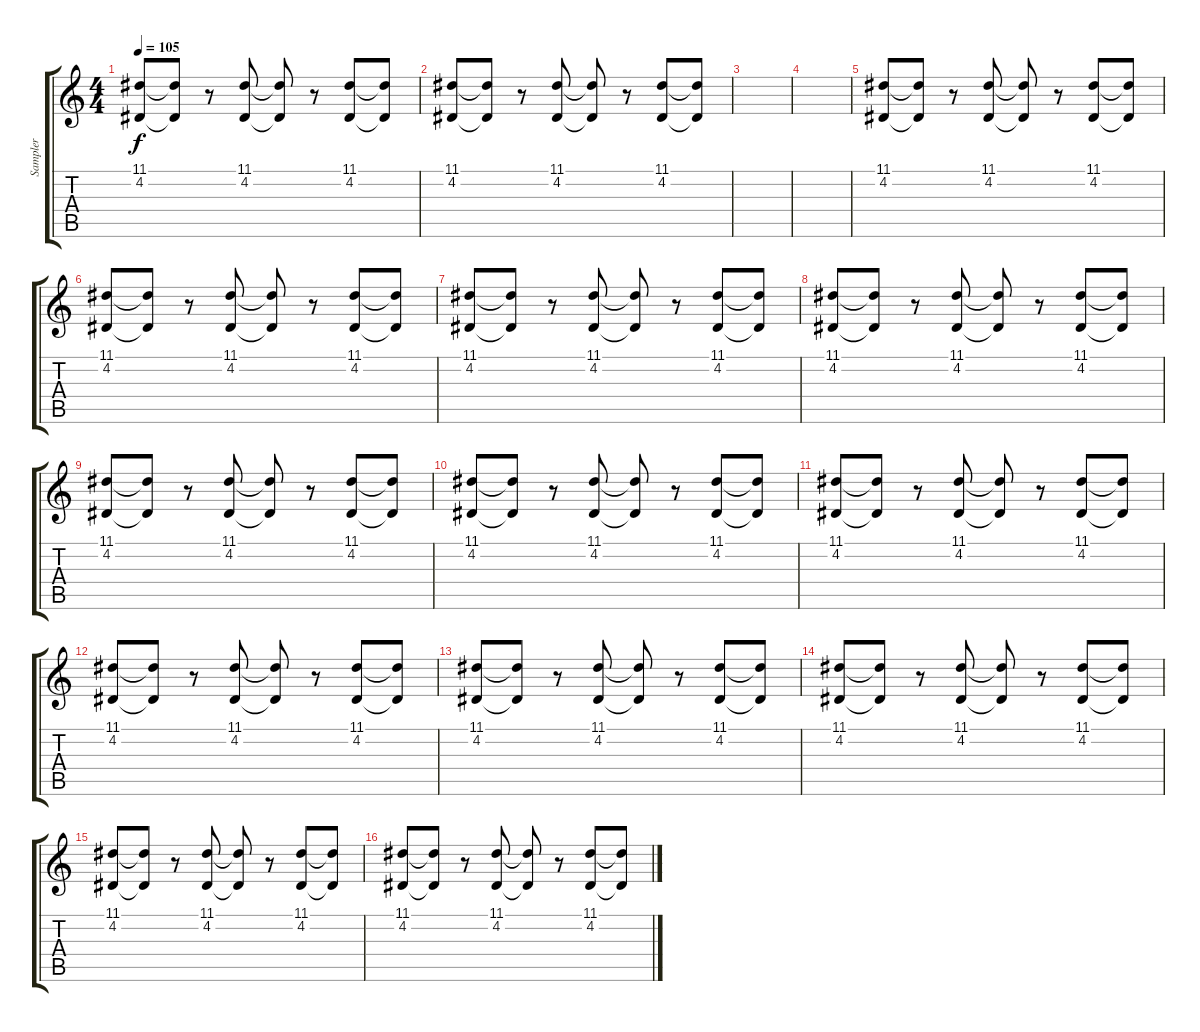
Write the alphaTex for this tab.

\track ("Sampler" "Sampler") {instrument agogo}
\staff {score tabs}
\tuning (E4 B3 G3 D3 A2 E2) {hide}
\ts (4 4)
\tempo 105
\clef g2
\ks c
(11.1 4.2).8{dy f volume 8 instrument lead8bassandlead} (11.1{t} 4.2{t}).8 r.8 (11.1 4.2).8 (11.1{t} 4.2{t}).8 r.8 (11.1 4.2).8 (11.1{t} 4.2{t}).8 |
(11.1 4.2).8{volume 8 instrument lead8bassandlead} (11.1{t} 4.2{t}).8 r.8 (11.1 4.2).8 (11.1{t} 4.2{t}).8 r.8 (11.1 4.2).8 (11.1{t} 4.2{t}).8 |
|
|
(11.1 4.2).8{volume 8 instrument lead8bassandlead} (11.1{t} 4.2{t}).8 r.8 (11.1 4.2).8 (11.1{t} 4.2{t}).8 r.8 (11.1 4.2).8 (11.1{t} 4.2{t}).8 |
(11.1 4.2).8 (11.1{t} 4.2{t}).8 r.8 (11.1 4.2).8 (11.1{t} 4.2{t}).8 r.8 (11.1 4.2).8 (11.1{t} 4.2{t}).8 |
(11.1 4.2).8 (11.1{t} 4.2{t}).8 r.8 (11.1 4.2).8 (11.1{t} 4.2{t}).8 r.8 (11.1 4.2).8 (11.1{t} 4.2{t}).8 |
(11.1 4.2).8 (11.1{t} 4.2{t}).8 r.8 (11.1 4.2).8 (11.1{t} 4.2{t}).8 r.8 (11.1 4.2).8 (11.1{t} 4.2{t}).8 |
(11.1 4.2).8 (11.1{t} 4.2{t}).8 r.8 (11.1 4.2).8 (11.1{t} 4.2{t}).8 r.8 (11.1 4.2).8 (11.1{t} 4.2{t}).8 |
(11.1 4.2).8 (11.1{t} 4.2{t}).8 r.8 (11.1 4.2).8 (11.1{t} 4.2{t}).8 r.8 (11.1 4.2).8 (11.1{t} 4.2{t}).8 |
(11.1 4.2).8{volume 8 instrument lead8bassandlead} (11.1{t} 4.2{t}).8 r.8 (11.1 4.2).8 (11.1{t} 4.2{t}).8 r.8 (11.1 4.2).8 (11.1{t} 4.2{t}).8 |
(11.1 4.2).8{volume 8 instrument lead8bassandlead} (11.1{t} 4.2{t}).8 r.8 (11.1 4.2).8 (11.1{t} 4.2{t}).8 r.8 (11.1 4.2).8 (11.1{t} 4.2{t}).8 |
(11.1 4.2).8{volume 8 instrument lead8bassandlead} (11.1{t} 4.2{t}).8 r.8 (11.1 4.2).8 (11.1{t} 4.2{t}).8 r.8 (11.1 4.2).8 (11.1{t} 4.2{t}).8 |
(11.1 4.2).8{volume 8 instrument lead8bassandlead} (11.1{t} 4.2{t}).8 r.8 (11.1 4.2).8 (11.1{t} 4.2{t}).8 r.8 (11.1 4.2).8 (11.1{t} 4.2{t}).8 |
(11.1 4.2).8{volume 8 instrument lead8bassandlead} (11.1{t} 4.2{t}).8 r.8 (11.1 4.2).8 (11.1{t} 4.2{t}).8 r.8 (11.1 4.2).8 (11.1{t} 4.2{t}).8 |
(11.1 4.2).8{volume 8 instrument lead8bassandlead} (11.1{t} 4.2{t}).8 r.8 (11.1 4.2).8 (11.1{t} 4.2{t}).8 r.8 (11.1 4.2).8 (11.1{t} 4.2{t}).8
